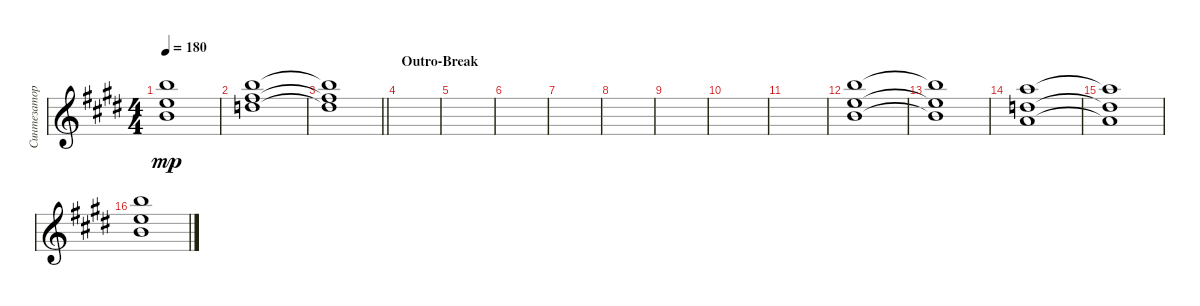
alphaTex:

\track ("Синтезатор" "Синтезатор") {instrument churchorgan}
\staff {score}
\tuning (E4 B3 G3 D3 A2 E2) {hide}
\ts (4 4)
\tempo 180
\clef g2
\ks c#minor
(19.1{t} 17.2{t} 16.3{t}).1{dy mp} |
(19.1 19.2 19.3).1 |
\barLineRight lightlight
(19.1{t} 19.2{t} 19.3{t}).1 |
\section ("" "Outro-Break")
|
|
|
|
|
|
|
|
(19.1 17.2 16.3).1 |
(19.1{t} 17.2{t} 16.3{t}).1 |
(17.1 15.2 14.3).1 |
(17.1{t} 15.2{t} 14.3{t}).1 |
(19.1 17.2 16.3).1
